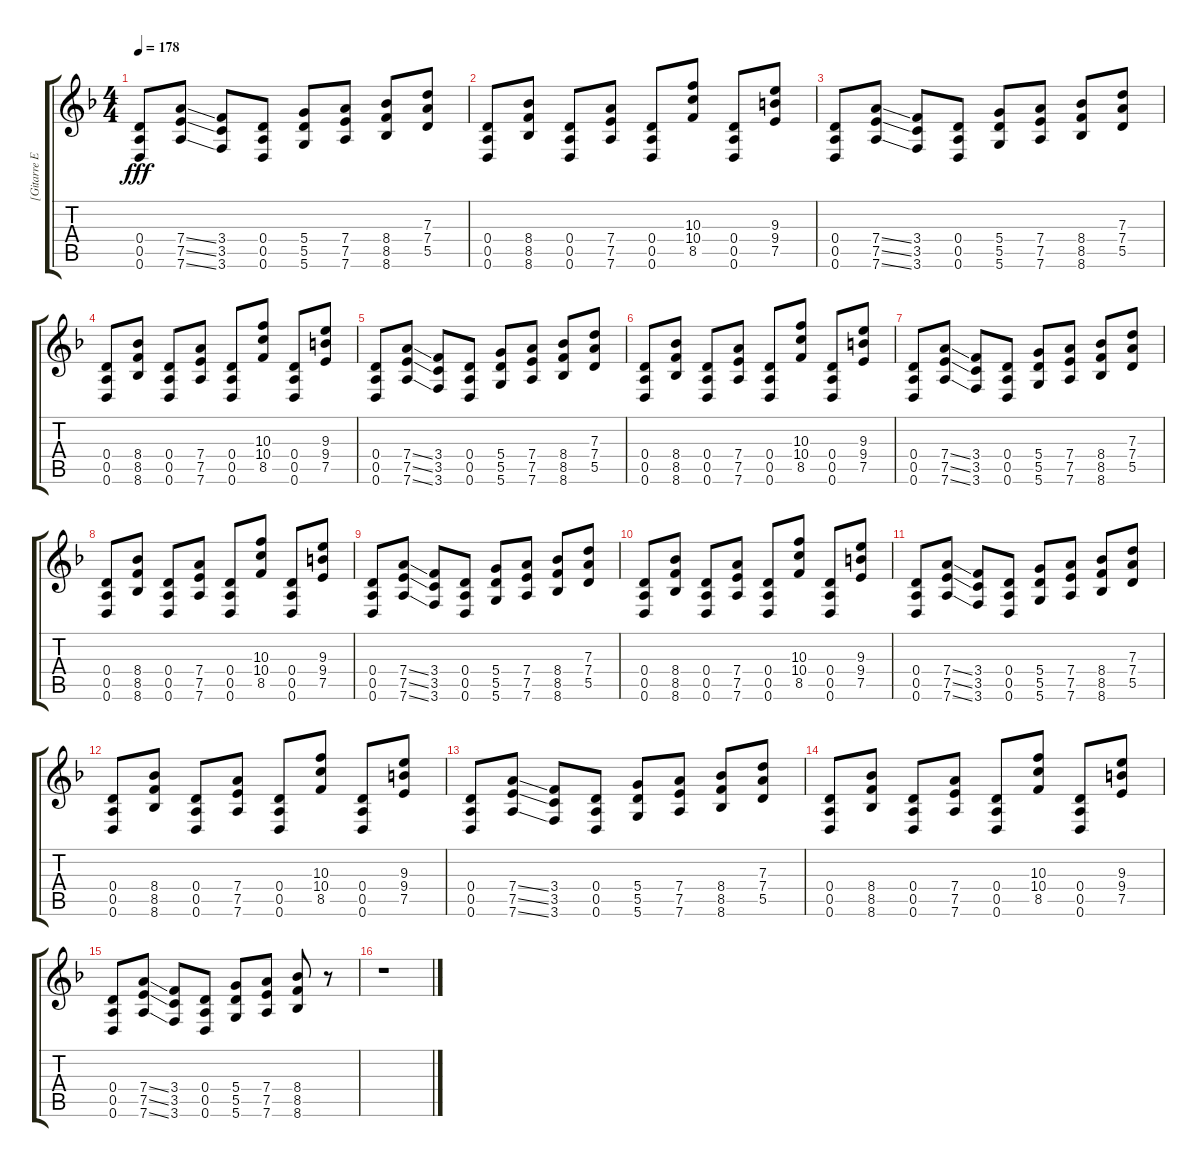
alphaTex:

\track ("[Gitarre Effekt]" "[Gitarre E") {instrument distortionguitar}
\staff {score tabs}
\tuning (E4 B3 G3 D3 A2 D2) {hide}
\ts (4 4)
\tempo 178
\clef g2
\ks dminor
(0.4 0.5 0.6).8{dy fff} (7.4{ss} 7.5{ss} 7.6{ss}).8 (3.4 3.5 3.6).8 (0.4 0.5 0.6).8 (5.4 5.5 5.6).8 (7.4 7.5 7.6).8 (8.4 8.5 8.6).8 (7.3 7.4 5.5).8 |
(0.4 0.5 0.6).8 (8.4 8.5 8.6).8 (0.4 0.5 0.6).8 (7.4 7.5 7.6).8 (0.4 0.5 0.6).8 (10.3 10.4 8.5).8 (0.4 0.5 0.6).8 (9.3 9.4 7.5).8 |
(0.4 0.5 0.6).8 (7.4{ss} 7.5{ss} 7.6{ss}).8 (3.4 3.5 3.6).8 (0.4 0.5 0.6).8 (5.4 5.5 5.6).8 (7.4 7.5 7.6).8 (8.4 8.5 8.6).8 (7.3 7.4 5.5).8 |
(0.4 0.5 0.6).8 (8.4 8.5 8.6).8 (0.4 0.5 0.6).8 (7.4 7.5 7.6).8 (0.4 0.5 0.6).8 (10.3 10.4 8.5).8 (0.4 0.5 0.6).8 (9.3 9.4 7.5).8 |
(0.4 0.5 0.6).8 (7.4{ss} 7.5{ss} 7.6{ss}).8 (3.4 3.5 3.6).8 (0.4 0.5 0.6).8 (5.4 5.5 5.6).8 (7.4 7.5 7.6).8 (8.4 8.5 8.6).8 (7.3 7.4 5.5).8 |
(0.4 0.5 0.6).8 (8.4 8.5 8.6).8 (0.4 0.5 0.6).8 (7.4 7.5 7.6).8 (0.4 0.5 0.6).8 (10.3 10.4 8.5).8 (0.4 0.5 0.6).8 (9.3 9.4 7.5).8 |
(0.4 0.5 0.6).8 (7.4{ss} 7.5{ss} 7.6{ss}).8 (3.4 3.5 3.6).8 (0.4 0.5 0.6).8 (5.4 5.5 5.6).8 (7.4 7.5 7.6).8 (8.4 8.5 8.6).8 (7.3 7.4 5.5).8 |
(0.4 0.5 0.6).8 (8.4 8.5 8.6).8 (0.4 0.5 0.6).8 (7.4 7.5 7.6).8 (0.4 0.5 0.6).8 (10.3 10.4 8.5).8 (0.4 0.5 0.6).8 (9.3 9.4 7.5).8 |
(0.4 0.5 0.6).8 (7.4{ss} 7.5{ss} 7.6{ss}).8 (3.4 3.5 3.6).8 (0.4 0.5 0.6).8 (5.4 5.5 5.6).8 (7.4 7.5 7.6).8 (8.4 8.5 8.6).8 (7.3 7.4 5.5).8 |
(0.4 0.5 0.6).8 (8.4 8.5 8.6).8 (0.4 0.5 0.6).8 (7.4 7.5 7.6).8 (0.4 0.5 0.6).8 (10.3 10.4 8.5).8 (0.4 0.5 0.6).8 (9.3 9.4 7.5).8 |
(0.4 0.5 0.6).8 (7.4{ss} 7.5{ss} 7.6{ss}).8 (3.4 3.5 3.6).8 (0.4 0.5 0.6).8 (5.4 5.5 5.6).8 (7.4 7.5 7.6).8 (8.4 8.5 8.6).8 (7.3 7.4 5.5).8 |
(0.4 0.5 0.6).8 (8.4 8.5 8.6).8 (0.4 0.5 0.6).8 (7.4 7.5 7.6).8 (0.4 0.5 0.6).8 (10.3 10.4 8.5).8 (0.4 0.5 0.6).8 (9.3 9.4 7.5).8 |
(0.4 0.5 0.6).8 (7.4{ss} 7.5{ss} 7.6{ss}).8 (3.4 3.5 3.6).8 (0.4 0.5 0.6).8 (5.4 5.5 5.6).8 (7.4 7.5 7.6).8 (8.4 8.5 8.6).8 (7.3 7.4 5.5).8 |
(0.4 0.5 0.6).8 (8.4 8.5 8.6).8 (0.4 0.5 0.6).8 (7.4 7.5 7.6).8 (0.4 0.5 0.6).8 (10.3 10.4 8.5).8 (0.4 0.5 0.6).8 (9.3 9.4 7.5).8 |
(0.4 0.5 0.6).8 (7.4{ss} 7.5{ss} 7.6{ss}).8 (3.4 3.5 3.6).8 (0.4 0.5 0.6).8 (5.4 5.5 5.6).8 (7.4 7.5 7.6).8 (8.4 8.5 8.6).8 r.8 |
r.1
